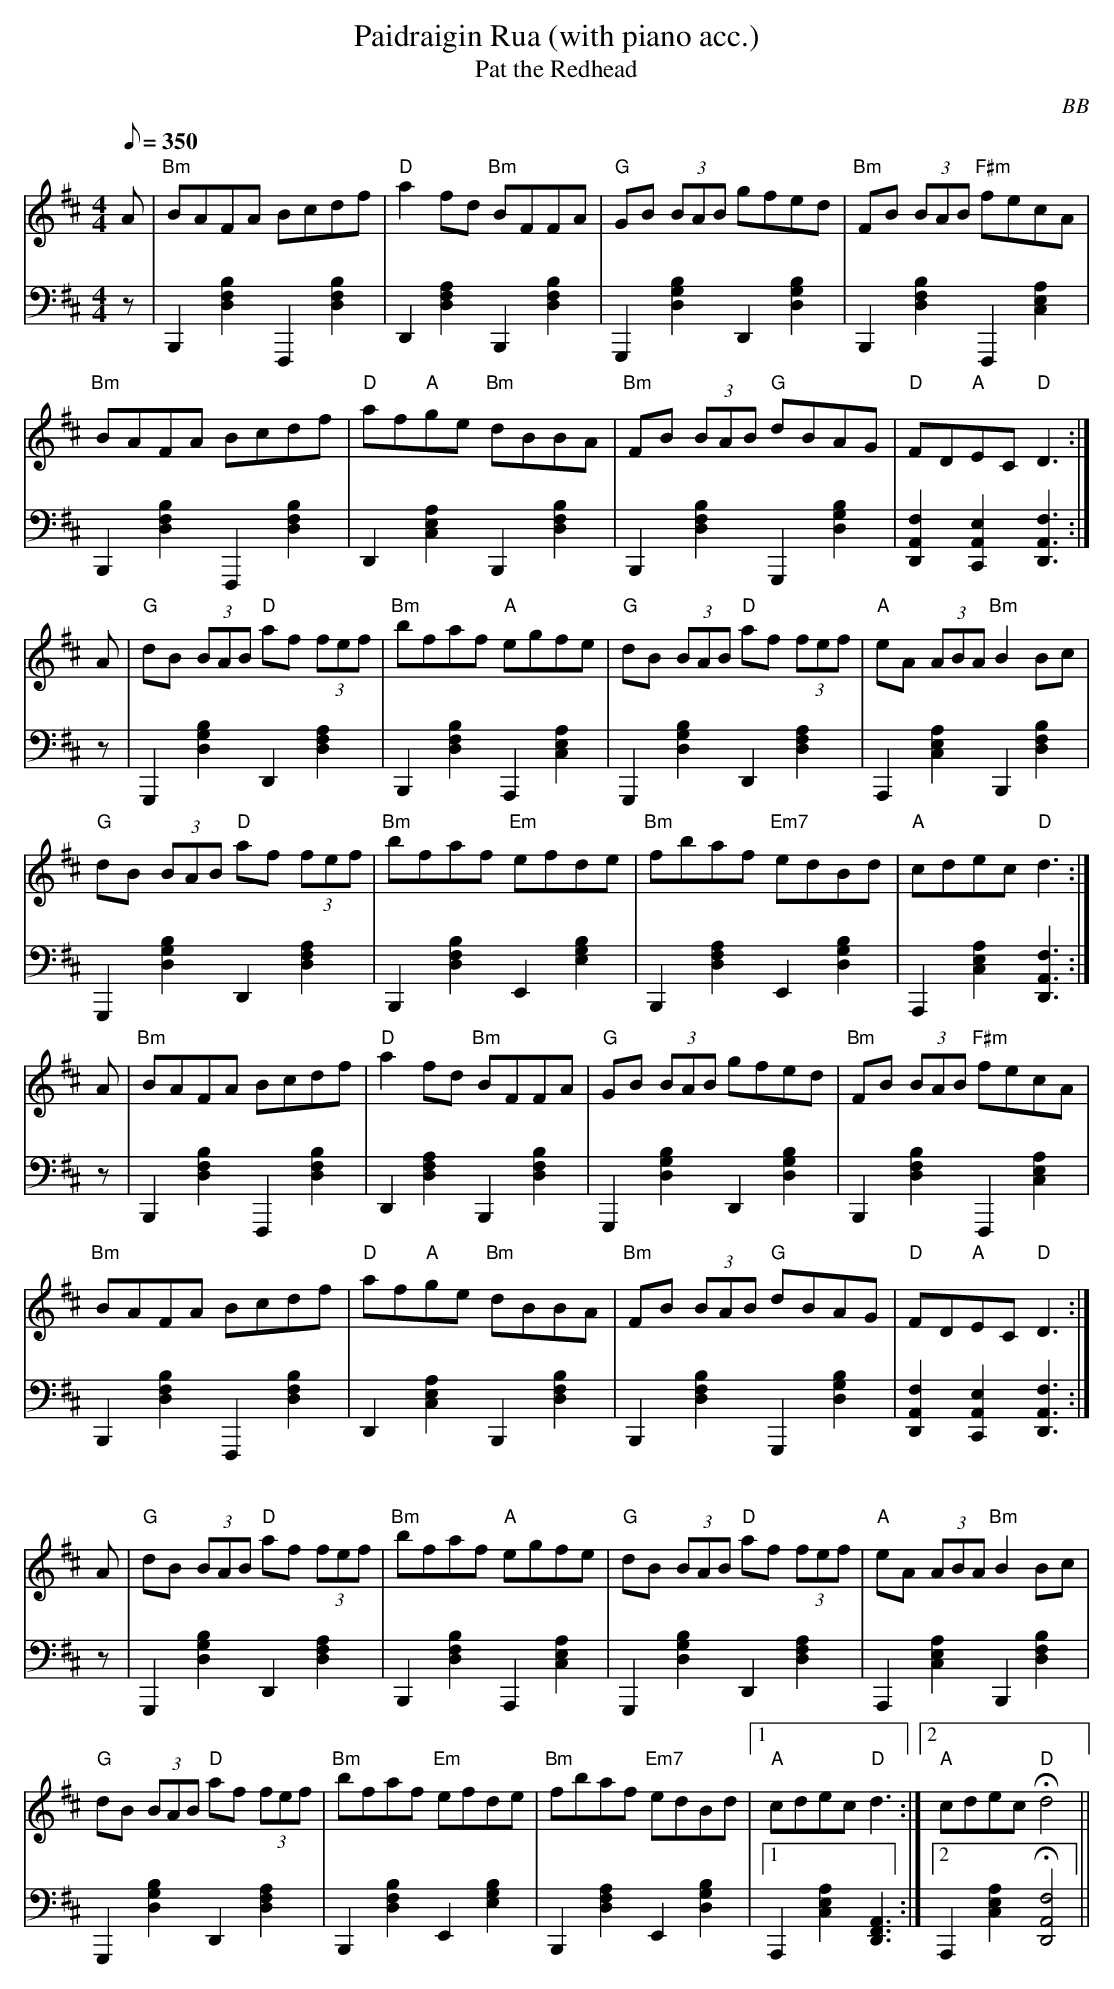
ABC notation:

X:1
T: Paidraigin Rua (with piano acc.)
T: Pat the Redhead
C: BB
Q: 1/8=350
M: 4/4
L: 1/8
V: 1 program 1 110 %fiddle
V: 2 volume=70 clef=bass m=D program 1 01
K: D
[V:1] A|"Bm"BAFA Bcdf|"D"a2 fd "Bm"BFFA|"G"GB (3BAB gfed|"Bm"FB (3BAB "F#m"fecA |
[V:2] z|B,,2[F2B2D2]F,,2[F2D2B2]|D,2[A2D2F2]B,,2[F2B2D2]|G,,2[G2B2D2]D,2[G2B2D2]|\
B,,2[F2B2D2]F,,2[A2C2E2]|
[V:1] "Bm"BAFA Bcdf|"D"af"A"ge "Bm"dBBA|"Bm"FB (3BAB "G"dBAG|"D"FD"A"EC "D"D3 :|
[V:2] B,,2[F2B2D2]F,,2[F2D2B2]|D,2[A2C2E2]B,,2[F2B2D2]|\
B,,2[F2B2D2]G,,2[G2B2D2]|[D,2F2A,2][A,2C,2E2][D,3F3A,3]:|
[V:1] A|"G"dB (3BAB "D"af (3fef|"Bm"bfaf "A"egfe|"G"dB (3BAB "D"af (3fef|\
"A"eA (3ABA "Bm"B2 Bc |
[V:2] z|G,,2[G2B2D2]D,2[A2D2F2]|B,,2[F2B2D2]A,,2[A2C2E2]|G,,2[G2B2D2]D,2[A2D2F2]|\
A,,2[A2C2E2]B,,2[F2B2D2]|
[V:1] "G"dB (3BAB "D"af (3fef|"Bm"bfaf "Em"efde|"Bm"fbaf "Em7"edBd|"A"cdec "D"d3 :|
[V:2] G,,2[G2B2D2]D,2[A2D2F2]|B,,2[F2B2D2]E,2[E2B2G2]|B,,2[F2A2D2]E,2[D2B2G2]|\
A,,2[A2C2E2][D,3F3A,3]:|
[V:1] A|"Bm"BAFA Bcdf|"D"a2 fd "Bm"BFFA|"G"GB (3BAB gfed|"Bm"FB (3BAB "F#m"fecA |
[V:2] z|B,,2[F2B2D2]F,,2[F2D2B2]|D,2[A2D2F2]B,,2[F2B2D2]|G,,2[G2B2D2]D,2[G2B2D2]|\
B,,2[F2B2D2]F,,2[A2C2E2]|
[V:1] "Bm"BAFA Bcdf|"D"af"A"ge "Bm"dBBA|"Bm"FB (3BAB "G"dBAG|"D"FD"A"EC "D"D3 :|
[V:2] B,,2[F2B2D2]F,,2[F2D2B2]|D,2[A2C2E2]B,,2[F2B2D2]|\
B,,2[F2B2D2]G,,2[G2B2D2]|[D,2F2A,2][A,2C,2E2][D,3F3A,3]:|
[V:1] A|"G"dB (3BAB "D"af (3fef|"Bm"bfaf "A"egfe|"G"dB (3BAB "D"af (3fef|\
"A"eA (3ABA "Bm"B2 Bc |
[V:2] z|G,,2[G2B2D2]D,2[A2D2F2]|B,,2[F2B2D2]A,,2[A2C2E2]|G,,2[G2B2D2]D,2[A2D2F2]|\
A,,2[A2C2E2]B,,2[F2B2D2]|
[V:1] "G"dB (3BAB "D"af (3fef|"Bm"bfaf "Em"efde|"Bm"fbaf "Em7"edBd|1\
"A"cdec "D"d3 :|2 "A"cdec "D"Hd4 ||
[V:2] G,,2[G2B2D2]D,2[A2D2F2]|B,,2[F2B2D2]E,2[E2B2G2]|B,,2[F2A2D2]E,2[D2B2G2]|1\
A,,2[A2C2E2][D,3F,3A,3]:|2 A,,2[A2C2E2]H[D,4F4A,4]||
